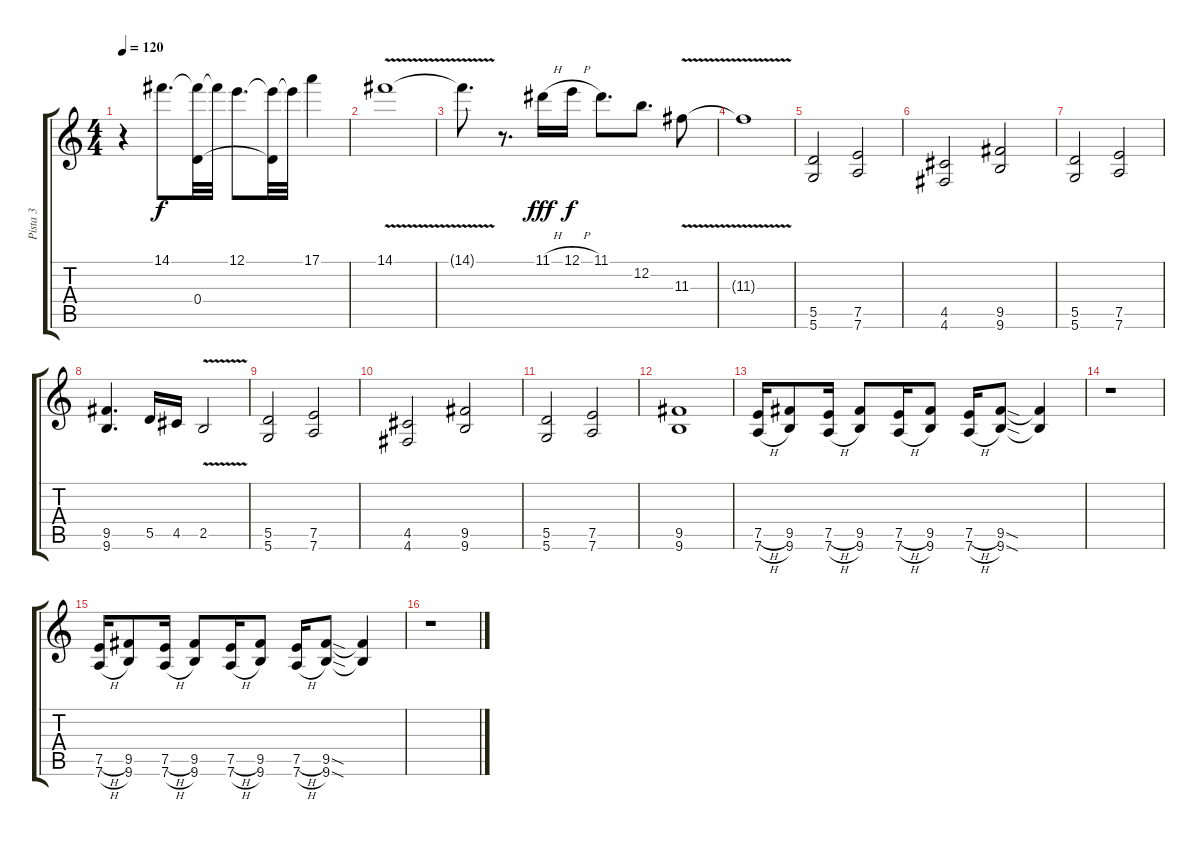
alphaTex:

\track ("Pista 3" "Pista 3") {instrument overdrivenguitar}
\staff {score tabs}
\tuning (E4 B3 G3 D3 A2 D2) {hide}
\ts (4 4)
\tempo 120
\clef g2
\ks c
r.4{dy f} 14.1.8{d} (14.1{t} 0.4{t}).32 14.1{t}.32 12.1.8{d} (12.1{t} 0.4{t}).32 12.1{t}.32 17.1.4 |
14.1{v}.1 |
14.1{t}.8{d} r.8{d} 11.1{h}.16{dy fff} 12.1{h}.16{dy f} 11.1.8{d} 12.2.8{d} 11.3{v}.8 |
11.3{t}.1 |
(5.5 5.6).2 (7.5 7.6).2 |
(4.5 4.6).2 (9.5 9.6).2 |
(5.5 5.6).2 (7.5 7.6).2 |
(9.5 9.6).4{d} 5.5.16 4.5.16 2.5{v}.2 |
(5.5 5.6).2 (7.5 7.6).2 |
(4.5 4.6).2 (9.5 9.6).2 |
(5.5 5.6).2 (7.5 7.6).2 |
(9.5 9.6).1 |
(7.5{h} 7.6{h}).16 (9.5 9.6).8 (7.5{h} 7.6{h}).16 (9.5 9.6).8 (7.5{h} 7.6{h}).16 (9.5 9.6).8 (7.5{h} 7.6{h}).16 (9.5{sod} 9.6{sod}).8 (9.5{t} 9.6{t}).4 |
r.1 |
(7.5{h} 7.6{h}).16 (9.5 9.6).8 (7.5{h} 7.6{h}).16 (9.5 9.6).8 (7.5{h} 7.6{h}).16 (9.5 9.6).8 (7.5{h} 7.6{h}).16 (9.5{sod} 9.6{sod}).8 (9.5{t} 9.6{t}).4 |
r.1
